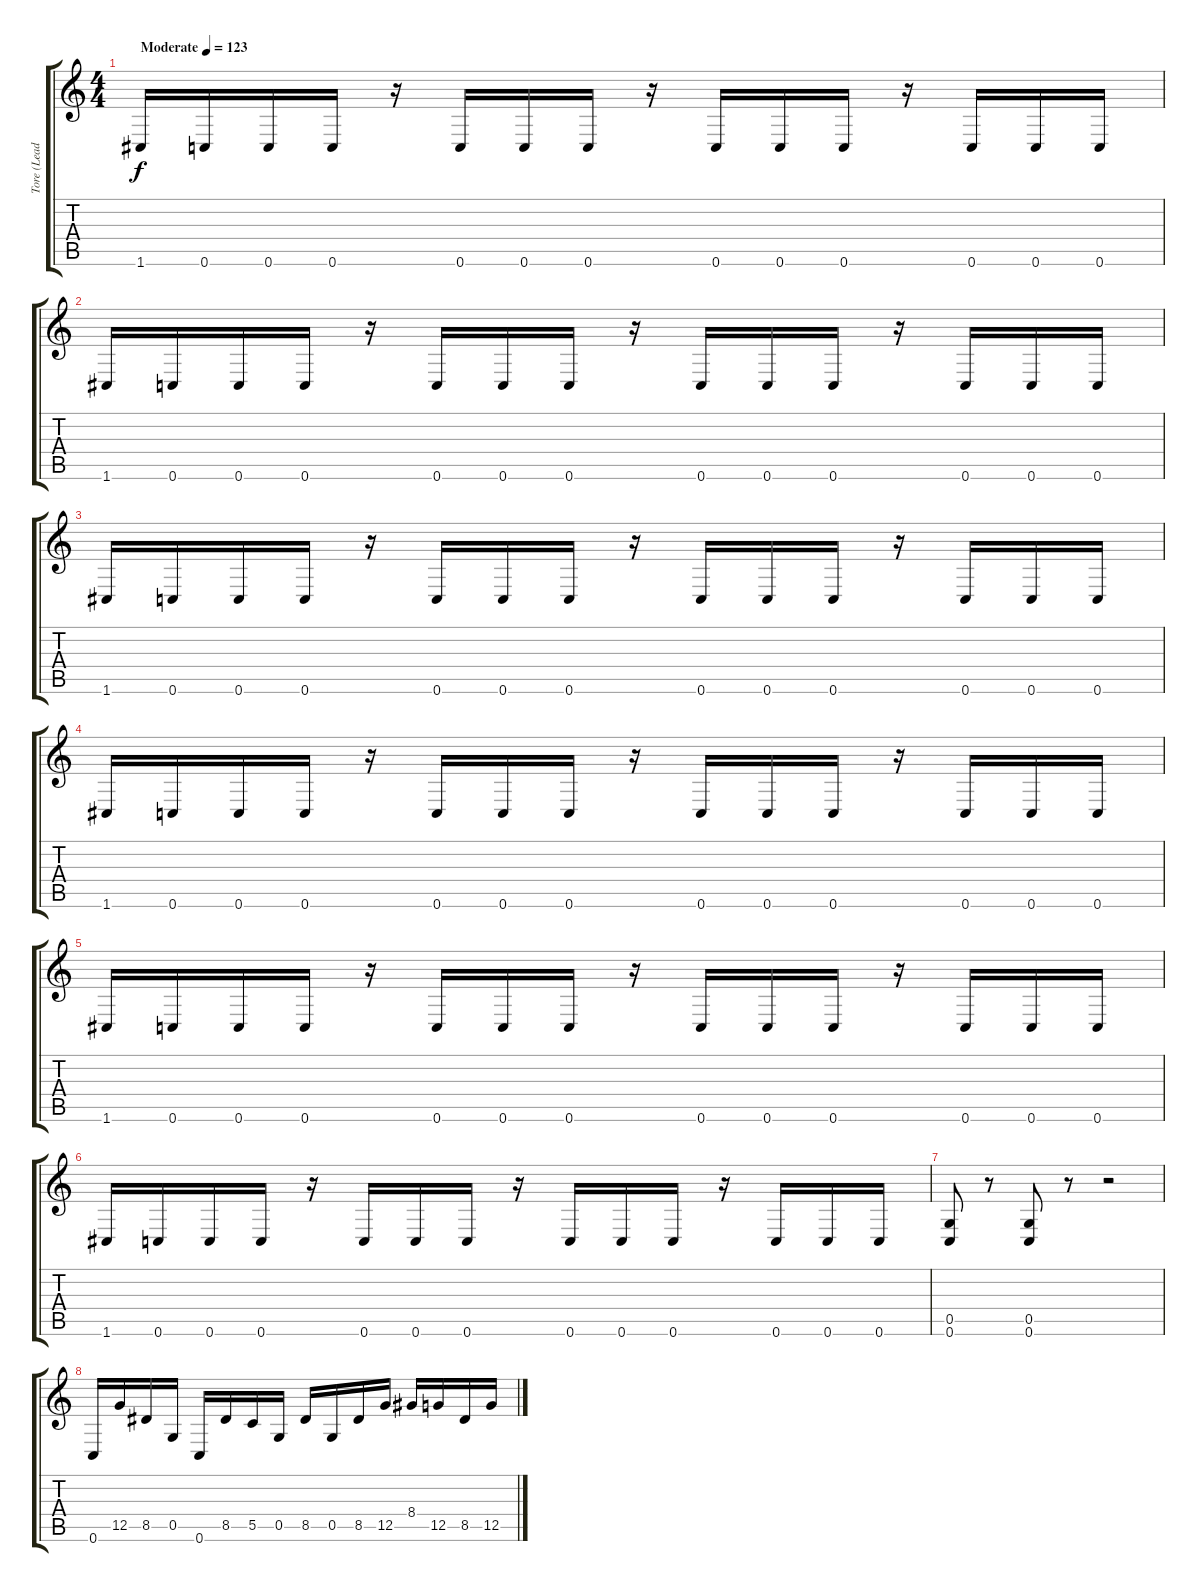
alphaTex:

\track ("Tore (Lead Guitar) " "Tore (Lead") {instrument distortionguitar}
\staff {score tabs}
\tuning (D4 A3 F3 C3 G2 C2) {hide}
\ts (4 4)
\tempo (123 "Moderate")
\clef g2
\ks c
1.6.16{dy f instrument distortionguitar} 0.6.16 0.6.16 0.6.16 r.16 0.6.16 0.6.16 0.6.16 r.16 0.6.16 0.6.16 0.6.16 r.16 0.6.16 0.6.16 0.6.16 |
1.6.16 0.6.16 0.6.16 0.6.16 r.16 0.6.16 0.6.16 0.6.16 r.16 0.6.16 0.6.16 0.6.16 r.16 0.6.16 0.6.16 0.6.16 |
1.6.16 0.6.16 0.6.16 0.6.16 r.16 0.6.16 0.6.16 0.6.16 r.16 0.6.16 0.6.16 0.6.16 r.16 0.6.16 0.6.16 0.6.16 |
1.6.16 0.6.16 0.6.16 0.6.16 r.16 0.6.16 0.6.16 0.6.16 r.16 0.6.16 0.6.16 0.6.16 r.16 0.6.16 0.6.16 0.6.16 |
1.6.16 0.6.16 0.6.16 0.6.16 r.16 0.6.16 0.6.16 0.6.16 r.16 0.6.16 0.6.16 0.6.16 r.16 0.6.16 0.6.16 0.6.16 |
1.6.16 0.6.16 0.6.16 0.6.16 r.16 0.6.16 0.6.16 0.6.16 r.16 0.6.16 0.6.16 0.6.16 r.16 0.6.16 0.6.16 0.6.16 |
(0.5 0.6).8 r.8 (0.5 0.6).8 r.8 r.2 |
0.6.16 12.5.16 8.5.16 0.5.16 0.6.16 8.5.16 5.5.16 0.5.16 8.5.16 0.5.16 8.5.16 12.5.16 8.4.16 12.5.16 8.5.16 12.5.16
